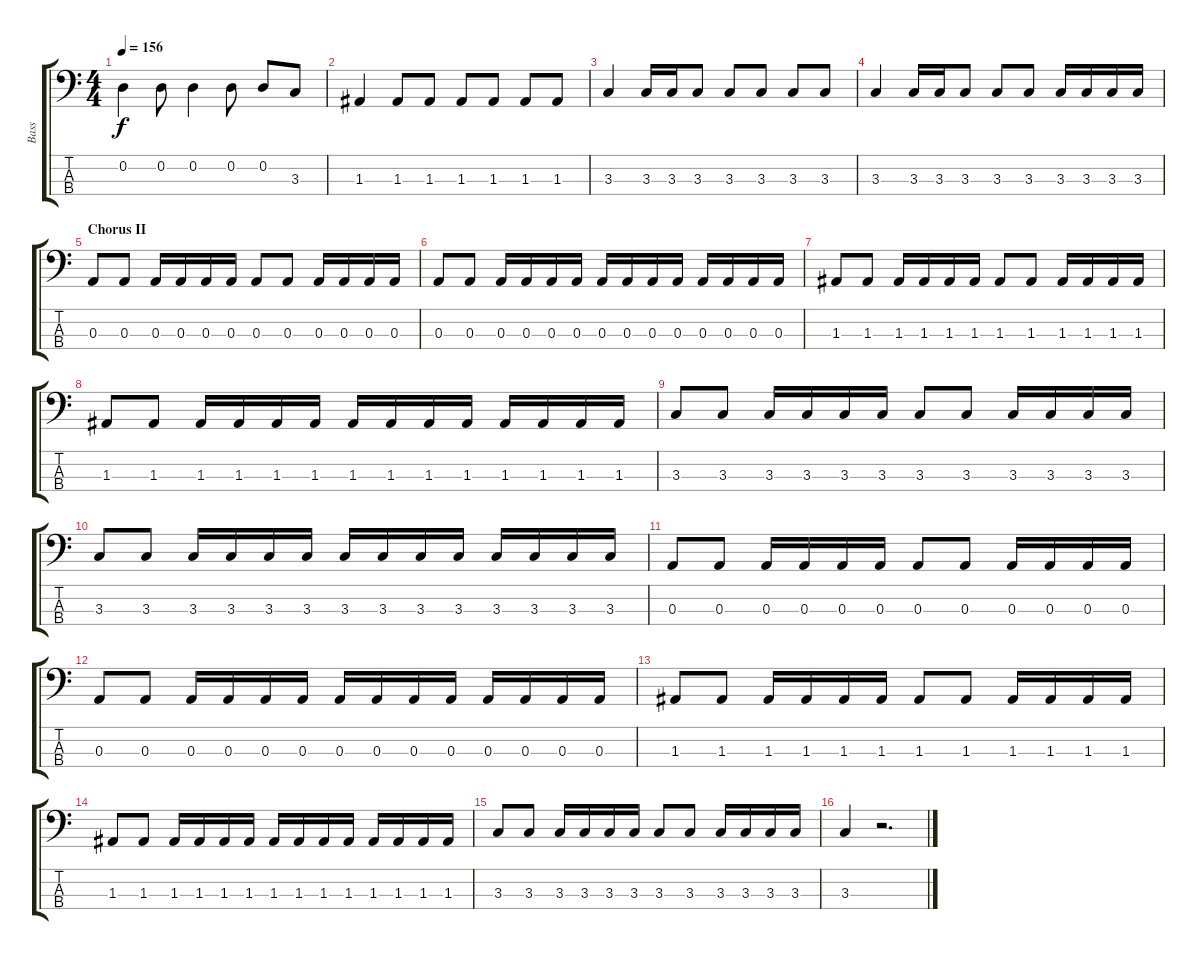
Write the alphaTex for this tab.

\track ("Bass" "Bass") {instrument electricbassfinger}
\staff {score tabs}
\tuning (G2 D2 A1 E1) {hide}
\ts (4 4)
\tempo 156
\clef f4
\ks c
0.2.4{dy f} 0.2.8 0.2.4 0.2.8 0.2.8 3.3.8 |
1.3.4 1.3.8 1.3.8 1.3.8 1.3.8 1.3.8 1.3.8 |
3.3.4 3.3.16 3.3.16 3.3.8 3.3.8 3.3.8 3.3.8 3.3.8 |
3.3.4 3.3.16 3.3.16 3.3.8 3.3.8 3.3.8 3.3.16 3.3.16 3.3.16 3.3.16 |
\section ("" "Chorus II")
0.3.8 0.3.8 0.3.16 0.3.16 0.3.16 0.3.16 0.3.8 0.3.8 0.3.16 0.3.16 0.3.16 0.3.16 |
0.3.8 0.3.8 0.3.16 0.3.16 0.3.16 0.3.16 0.3.16 0.3.16 0.3.16 0.3.16 0.3.16 0.3.16 0.3.16 0.3.16 |
1.3.8 1.3.8 1.3.16 1.3.16 1.3.16 1.3.16 1.3.8 1.3.8 1.3.16 1.3.16 1.3.16 1.3.16 |
1.3.8 1.3.8 1.3.16 1.3.16 1.3.16 1.3.16 1.3.16 1.3.16 1.3.16 1.3.16 1.3.16 1.3.16 1.3.16 1.3.16 |
3.3.8 3.3.8 3.3.16 3.3.16 3.3.16 3.3.16 3.3.8 3.3.8 3.3.16 3.3.16 3.3.16 3.3.16 |
3.3.8 3.3.8 3.3.16 3.3.16 3.3.16 3.3.16 3.3.16 3.3.16 3.3.16 3.3.16 3.3.16 3.3.16 3.3.16 3.3.16 |
0.3.8 0.3.8 0.3.16 0.3.16 0.3.16 0.3.16 0.3.8 0.3.8 0.3.16 0.3.16 0.3.16 0.3.16 |
0.3.8 0.3.8 0.3.16 0.3.16 0.3.16 0.3.16 0.3.16 0.3.16 0.3.16 0.3.16 0.3.16 0.3.16 0.3.16 0.3.16 |
1.3.8 1.3.8 1.3.16 1.3.16 1.3.16 1.3.16 1.3.8 1.3.8 1.3.16 1.3.16 1.3.16 1.3.16 |
1.3.8 1.3.8 1.3.16 1.3.16 1.3.16 1.3.16 1.3.16 1.3.16 1.3.16 1.3.16 1.3.16 1.3.16 1.3.16 1.3.16 |
3.3.8 3.3.8 3.3.16 3.3.16 3.3.16 3.3.16 3.3.8 3.3.8 3.3.16 3.3.16 3.3.16 3.3.16 |
3.3.4 r.2{d}
